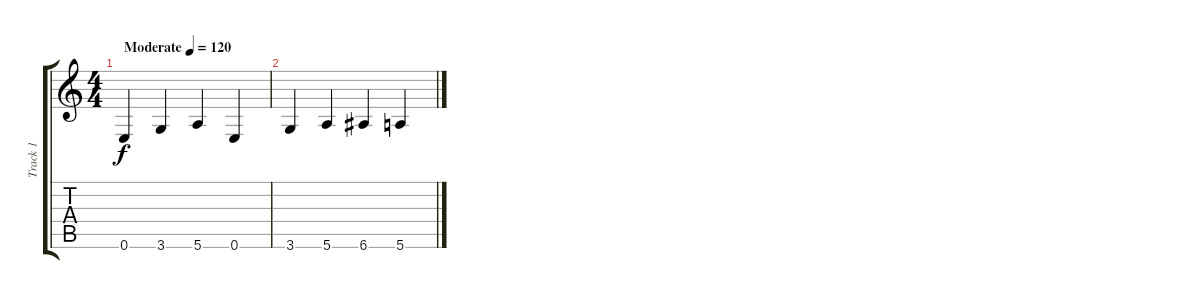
\track ("Track 1" "Track 1") {instrument acousticguitarsteel}
\staff {score tabs}
\tuning (E4 B3 G3 D3 A2 E2) {hide}
\ts (4 4)
\tempo (120 "Moderate")
\clef g2
\ks c
0.6.4{dy f instrument acousticguitarsteel} 3.6.4 5.6.4 0.6.4 |
3.6.4 5.6.4 6.6.4 5.6.4
